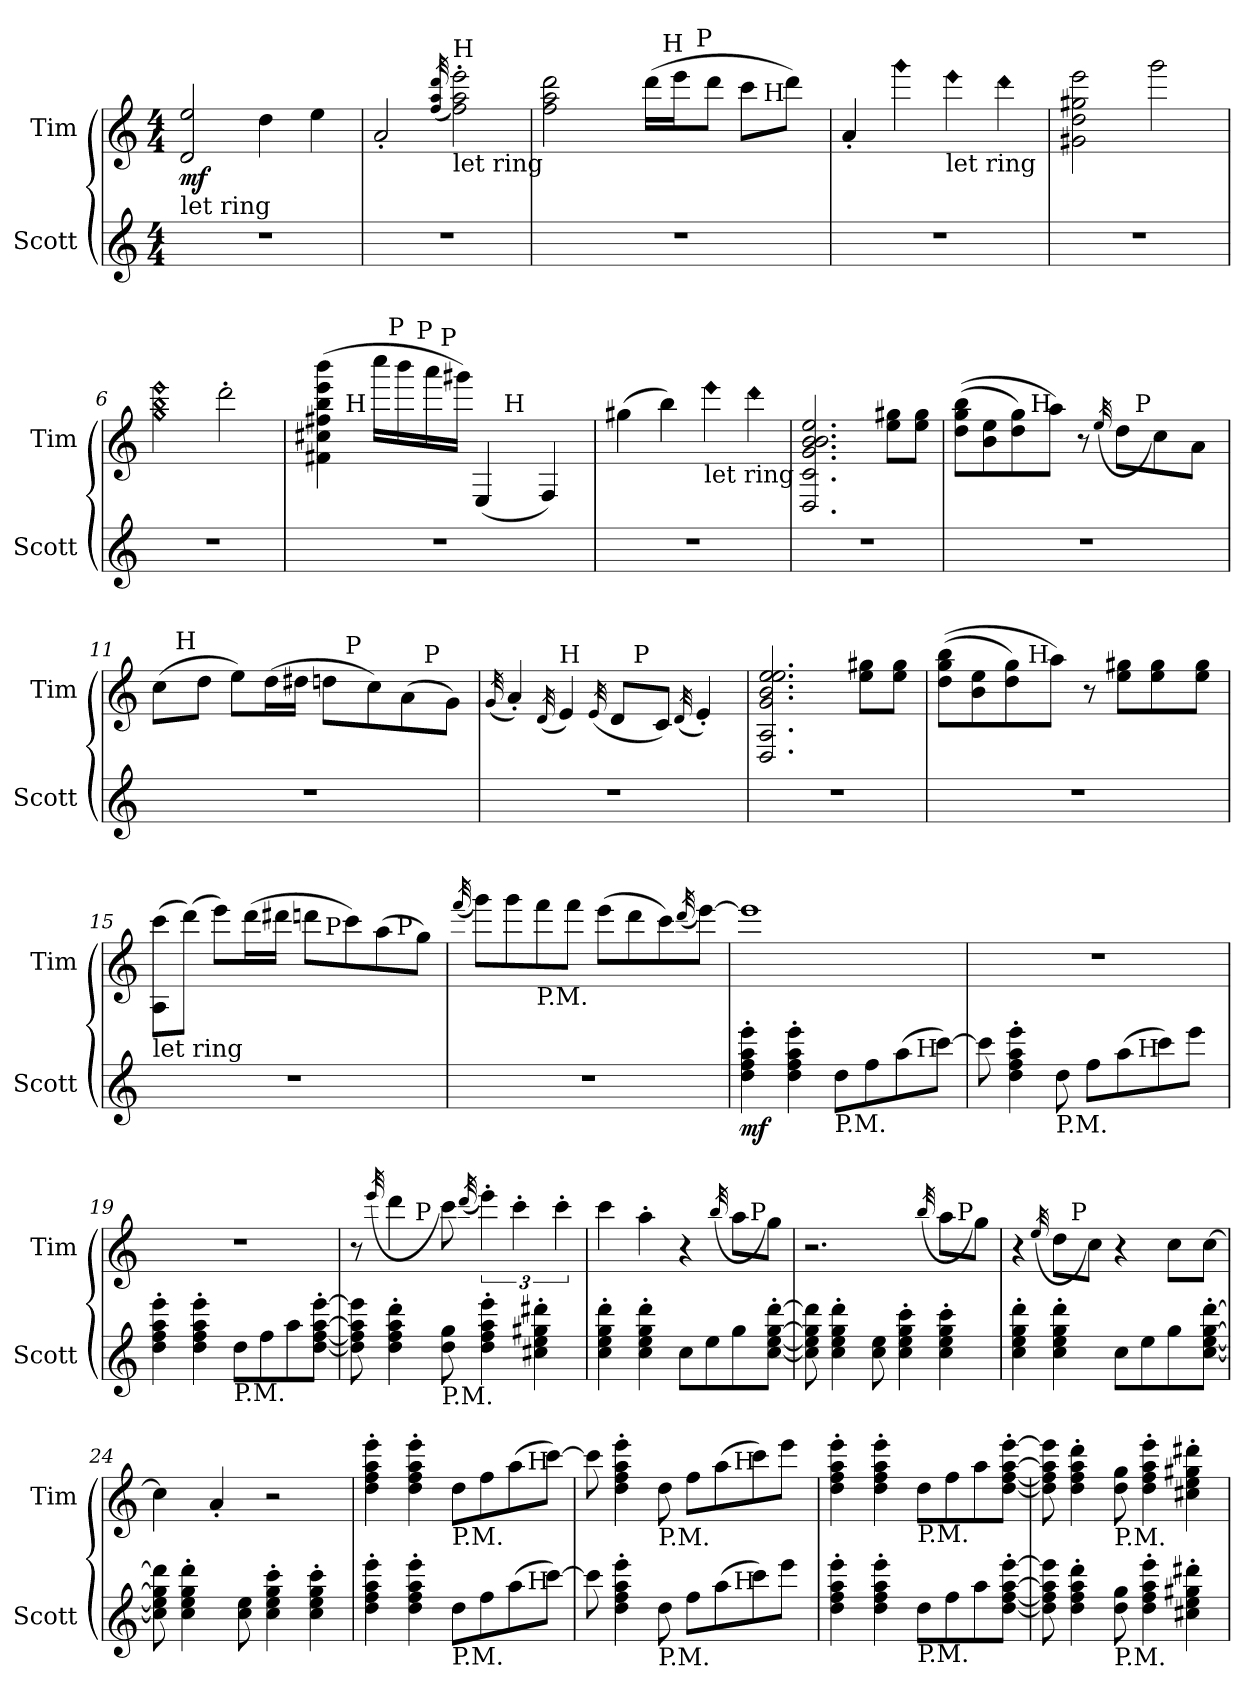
**kern	**dynam	**kern	**dynam
*part2	*part2	*part1	*part1
*staff2	*staff2	*staff1	*staff1
*I"Scott	*	*I"Tim	*
*I'Scott	*	*I'Tim	*
*clefG2	*	*clefG2	*
*ITrd7c12	*	*ITrd7c12	*
*k[]	*	*k[]	*
*C:	*	*C:	*
*M4/4	*	*M4/4	*
*MM192	*	*MM192	*
=1	=1	=1	=1
!	!	!LO:TX:b:t=let ring	!
!	!	!	!LO:DY:b
1r	.	2D/ 2e/	mf
.	.	4d\	.
.	.	4e\	.
=2	=2	=2	=2
1r	.	2A'/	.
.	.	(32qf/ 32qa/ 32qdd/	.
!	!	!LO:TX:a:t=H	!
!	!	!LO:TX:b:t=let ring	!
.	.	2f\' 2a\' 2ee\')	.
=3	=3	=3	=3
*	*	*^	*
*	*	*	*^	*
*	*	*	*	*^	*
1r	.	2f\ 2a\ 2dd\	3ryy	3ryy	2ryy	.
.	.	.	6ryy	6ryy	.	.
.	.	(16dd\LL	24ryy	12ryy	4ryy	.
!	!	!	!LO:TX:a:t=H	!	!	!
.	.	.	3ryy	.	.	.
.	.	16ee\J	.	.	.	.
.	.	.	.	48ryy	.	.
!	!	!	!	!LO:TX:a:t=P	!	!
.	.	.	.	3ryy	.	.
.	.	8dd\J	.	.	.	.
.	.	8cc\L	.	.	16ryy	.
!	!	!	!	!	!LO:TX:a:t=H	!
.	.	.	.	.	8.ryy	.
.	.	8dd\J)	12.ryy	.	.	.
.	.	.	.	24.ryy	.	.
*	*	*v	*v	*v	*v	*
=4	=4	=4	=4
1r	.	4A'/	.
!	!	!LO:N:head=diamond	!
.	.	4gg\	.
!	!	!LO:TX:b:t=let ring	!
!	!	!LO:N:head=diamond	!
.	.	4ee\	.
!	!	!LO:N:head=diamond	!
.	.	4dd\	.
=5	=5	=5	=5
1r	.	2G#X\ 2d\ 2g#X\ 2ee\	.
.	.	2gg\	.
=6	=6	=6	=6
!	!	!LO:N:n=1:head=diamond	!
!	!	!LO:N:n=2:head=diamond	!
!	!	!LO:N:n=3:head=diamond	!
1r	.	2g\ 2b\ 2ee\	.
.	.	2dd'\	.
!!LO:LB:g=z
=7	=7	=7	=7
*	*	*^	*
*	*	*	*^	*
*	*	*	*	*^	*
*	*	*	*	*	*^	*
*	*	*	*	*	*	*^	*
1r	.	(4F#X\ 4c#X\ 4f#X\ 4b\ 4ee\ 4bb\	8ryy	6..ryy	3ryy	3ryy	2ryy	.
!	!	!	!LO:TX:a:t=H	!	!	!	!	!
.	.	.	2..ryy	.	.	.	.	.
.	.	16ccc\LL	.	.	.	.	.	.
!	!	!	!	!LO:TX:a:t=P	!	!	!	!
.	.	.	.	3%2ryy	.	.	.	.
.	.	16bb\	.	.	.	.	.	.
.	.	.	.	.	48ryy	12ryy	.	.
!	!	!	!	!	!LO:TX:a:t=P	!	!	!
.	.	.	.	.	3ryy	.	.	.
.	.	16aa\	.	.	.	.	.	.
!	!	!	!	!	!	!LO:TX:a:t=P	!	!
.	.	.	.	.	.	3..ryy	.	.
.	.	16gg#X\JJ)	.	.	.	.	.	.
.	.	(4EE/	.	.	.	.	8ryy	.
!	!	!	!	!	!	!	!LO:TX:a:t=H	!
.	.	.	.	.	.	.	4.ryy	.
.	.	.	.	.	6...ryy	.	.	.
.	.	4FF/)	.	.	.	.	.	.
.	.	.	.	24ryy	.	.	.	.
*	*	*v	*v	*v	*v	*v	*v	*
=8	=8	=8	=8
1r	.	(4g#X\	.
.	.	4b\)	.
!	!	!LO:TX:b:t=let ring	!
!	!	!LO:N:head=diamond	!
.	.	4ee\	.
!	!	!LO:N:head=diamond	!
.	.	4dd\	.
=9	=9	=9	=9
1r	.	2.DD/ 2.C/ 2.G/ 2.B/ 2.B/ 2.e/	.
.	.	8e\ 8g#X\L	.
.	.	8e\ 8g#\J	.
=10	=10	=10	=10
*	*	*^	*
*	*	*	*^	*
1r	.	((8d\ 8g\ 8b\L	4ryy	2ryy	.
.	.	8B\ 8e\	.	.	.
.	.	8d\ 8g\)	16ryy	.	.
!	!	!	!LO:TX:a:t=H	!	!
.	.	.	2ryy	.	.
.	.	8a\J)	.	.	.
.	.	8r	.	8.ryy	.
.	.	(32qe/	.	.	.
.	.	8d\L	.	.	.
!	!	!	!	!LO:TX:a:t=P	!
.	.	.	.	4ryy	.
.	.	8c\)	.	.	.
.	.	.	8.ryy	.	.
.	.	8A\J	.	.	.
.	.	.	.	16ryy	.
!!LO:LB:g=z
=11	=11	=11	=11	=11	=11
*	*	*	*	*^	*
1r	.	(8c\L	16ryy	2ryy	2ryy	.
!	!	!	!LO:TX:a:t=H	!	!	!
.	.	.	2...ryy	.	.	.
.	.	8d\J	.	.	.	.
.	.	8e\L)	.	.	.	.
.	.	(16d\L	.	.	.	.
.	.	16d#X\JJ	.	.	.	.
.	.	8dn\L	.	16ryy	4ryy	.
!	!	!	!	!LO:TX:a:t=P	!	!
.	.	.	.	4..ryy	.	.
.	.	8c\)	.	.	.	.
.	.	(8A\	.	.	16ryy	.
!	!	!	!	!	!LO:TX:a:t=P	!
.	.	.	.	.	8.ryy	.
.	.	8G\J)	.	.	.	.
*	*	*v	*v	*v	*v	*
=12	=12	=12	=12
.	.	(32qG/	.
!	!	!LO:TX:a:t=H	!
*	*	*^	*
1r	.	4A'/)	2ryy	.
.	.	(32qD/	.	.
!	!	!LO:TX:a:t=H	!	!
.	.	4E/)	.	.
.	.	(32qE/	.	.
.	.	8D/L	16ryy	.
!	!	!	!LO:TX:a:t=P	!
.	.	.	4..ryy	.
.	.	8C/J)	.	.
.	.	(32qD/	.	.
.	.	4E'/)	.	.
*	*	*v	*v	*
=13	=13	=13	=13
1r	.	2.DD/ 2.AA/ 2.G/ 2.B/ 2.e/ 2.e/	.
.	.	8e\ 8g#X\L	.
.	.	8e\ 8g#\J	.
=14	=14	=14	=14
*	*	*^	*
1r	.	((8d\ 8g\ 8b\L	4ryy	.
.	.	8B\ 8e\	.	.
.	.	8d\ 8g\)	16ryy	.
!	!	!	!LO:TX:a:t=H	!
.	.	.	2ryy	.
.	.	8a\J)	.	.
.	.	8r	.	.
.	.	8e\ 8g#X\L	.	.
.	.	8e\ 8g#\	.	.
.	.	.	8.ryy	.
.	.	8e\ 8g#\J	.	.
!!LO:LB:g=z
=15	=15	=15	=15	=15
!	!	!LO:TX:b:t=let ring	!	!
*	*	*	*^	*
1r	.	(8AA\ 8cc\L	2ryy	2ryy	.
.	.	(8dd\J)	.	.	.
.	.	8ee\L)	.	.	.
.	.	(16dd\L	.	.	.
.	.	16dd#X\JJ	.	.	.
.	.	8ddn\L	16ryy	4ryy	.
!	!	!	!LO:TX:a:t=P	!	!
.	.	.	4..ryy	.	.
.	.	8cc\)	.	.	.
.	.	(8a\	.	16ryy	.
!	!	!	!	!LO:TX:a:t=P	!
.	.	.	.	8.ryy	.
.	.	8g\J)	.	.	.
*	*	*v	*v	*v	*
=16	=16	=16	=16
.	.	(32qff/	.
1r	.	8gg\L)	.
.	.	8gg\	.
!	!	!LO:TX:b:t=P.M.	!
.	.	8ff\	.
.	.	8ff\J	.
.	.	(8ee\L	.
.	.	8dd\	.
.	.	8cc\)	.
.	.	(32qdd/	.
.	.	[8ee\J)	.
=17	=17	=17	=17
!	!LO:DY:b	!	!
*^	*	*	*
4d\' 4f\' 4a\' 4ee\'	2ryy	mf	1ee]	.
4d\' 4f\' 4a\' 4ee\'	.	.	.	.
!LO:TX:b:t=P.M.	!	!	!	!
8d\L	4ryy	.	.	.
8f\	.	.	.	.
(8a\	16ryy	.	.	.
!	!LO:TX:a:t=H	!	!	!
.	8.ryy	.	.	.
[8cc\J)	.	.	.	.
!!LO:LB:g=z
=18	=18	=18	=18	=18
8cc\]	2ryy	.	1r	.
4d\' 4f\' 4a\' 4ee\'	.	.	.	.
!LO:TX:b:t=P.M.	!	!	!	!
8d\	.	.	.	.
8f\L	8.ryy	.	.	.
(8a\	.	.	.	.
!	!LO:TX:a:t=H	!	!	!
.	4ryy	.	.	.
8cc\)	.	.	.	.
8ee\J	.	.	.	.
.	16ryy	.	.	.
*v	*v	*	*	*
=19	=19	=19	=19
4d\' 4f\' 4a\' 4ee\'	.	1r	.
4d\' 4f\' 4a\' 4ee\'	.	.	.
!LO:TX:b:t=P.M.	!	!	!
8d\L	.	.	.
8f\	.	.	.
8a\	.	.	.
[8d\' [8f\' [8a\' [8ee\'J	.	.	.
=20	=20	=20	=20
*	*	*^	*
8d\] 8f\] 8a\] 8ee\]	.	8r	4ryy	.
.	.	(32qee/	.	.
4d\' 4f\' 4a\' 4dd\'	.	4dd\	.	.
!	!	!	!LO:TX:a:t=P	!
.	.	.	2.ryy	.
!LO:TX:b:t=P.M.	!	!	!	!
8d\ 8g\	.	8cc\)	.	.
.	.	(32qdd/	.	.
4d\' 4f\' 4a\' 4ee\'	.	6ee'\)	.	.
.	.	6cc'\	.	.
4c#X\' 4e\' 4g#X\' 4dd#X\'	.	.	.	.
.	.	6cc'\	.	.
=21	=21	=21	=21	=21
4c\' 4e\' 4g\' 4dd\'	.	4cc\	2ryy	.
4c\' 4e\' 4g\' 4dd\'	.	4a'\	.	.
8c\L	.	4r	4ryy	.
8e\	.	.	.	.
.	.	(32qb/	.	.
8g\	.	8a\L	16ryy	.
!	!	!	!LO:TX:a:t=P	!
.	.	.	8.ryy	.
[8c\' [8e\' [8g\' [8dd\'J	.	8g\J)	.	.
=22	=22	=22	=22	=22
8c\] 8e\] 8g\] 8dd\]	.	2.r	2ryy	.
4c\' 4e\' 4g\' 4dd\'	.	.	.	.
8c\ 8e\	.	.	.	.
4c\' 4e\' 4g\' 4cc\'	.	.	4ryy	.
.	.	(32qb/	.	.
4c\' 4e\' 4g\' 4cc\'	.	8a\L	16ryy	.
!	!	!	!LO:TX:a:t=P	!
.	.	.	8.ryy	.
.	.	8g\J)	.	.
!!LO:PB:g=z	!!
=23	=23	=23	=23	=23
4c\' 4e\' 4g\' 4dd\'	.	4r	4ryy	.
.	.	(32qe/	.	.
4c\' 4e\' 4g\' 4dd\'	.	8d\L	16ryy	.
!	!	!	!LO:TX:a:t=P	!
.	.	.	2ryy	.
.	.	8c\J)	.	.
8c\L	.	4r	.	.
8e\	.	.	.	.
8g\	.	8c\L	.	.
.	.	.	8.ryy	.
[8c\' [8e\' [8g\' [8dd\'J	.	[8c\J	.	.
*	*	*v	*v	*
=24	=24	=24	=24
8c\] 8e\] 8g\] 8dd\]	.	4c\]	.
4c\' 4e\' 4g\' 4dd\'	.	.	.
.	.	4A'/	.
8c\ 8e\	.	.	.
4c\' 4e\' 4g\' 4cc\'	.	2r	.
4c\' 4e\' 4g\' 4cc\'	.	.	.
=25	=25	=25	=25
*^	*	*^	*
4d\' 4f\' 4a\' 4ee\'	2ryy	.	4d\' 4f\' 4a\' 4ee\'	2ryy	.
4d\' 4f\' 4a\' 4ee\'	.	.	4d\' 4f\' 4a\' 4ee\'	.	.
!	!	!	!LO:TX:b:t=P.M.	!	!
!LO:TX:b:t=P.M.	!	!	!	!	!
8d\L	4ryy	.	8d\L	4ryy	.
8f\	.	.	8f\	.	.
(8a\	16ryy	.	(8a\	16ryy	.
!	!	!	!	!LO:TX:a:t=H	!
!	!LO:TX:a:t=H	!	!	!	!
.	8.ryy	.	.	8.ryy	.
[8cc\J)	.	.	[8cc\J)	.	.
=26	=26	=26	=26	=26	=26
8cc\]	2ryy	.	8cc\]	2ryy	.
4d\' 4f\' 4a\' 4ee\'	.	.	4d\' 4f\' 4a\' 4ee\'	.	.
!	!	!	!LO:TX:b:t=P.M.	!	!
!LO:TX:b:t=P.M.	!	!	!	!	!
8d\	.	.	8d\	.	.
8f\L	8.ryy	.	8f\L	8.ryy	.
(8a\	.	.	(8a\	.	.
!	!	!	!	!LO:TX:a:t=H	!
!	!LO:TX:a:t=H	!	!	!	!
.	4ryy	.	.	4ryy	.
8cc\)	.	.	8cc\)	.	.
8ee\J	.	.	8ee\J	.	.
.	16ryy	.	.	16ryy	.
*v	*v	*	*	*	*
*	*	*v	*v	*
=27	=27	=27	=27
4d\' 4f\' 4a\' 4ee\'	.	4d\' 4f\' 4a\' 4ee\'	.
4d\' 4f\' 4a\' 4ee\'	.	4d\' 4f\' 4a\' 4ee\'	.
!	!	!LO:TX:b:t=P.M.	!
!LO:TX:b:t=P.M.	!	!	!
8d\L	.	8d\L	.
8f\	.	8f\	.
8a\	.	8a\	.
[8d\' [8f\' [8a\' [8ee\'J	.	[8d\' [8f\' [8a\' [8ee\'J	.
!!LO:LB:g=z
=28	=28	=28	=28
8d\] 8f\] 8a\] 8ee\]	.	8d\] 8f\] 8a\] 8ee\]	.
4d\' 4f\' 4a\' 4dd\'	.	4d\' 4f\' 4a\' 4dd\'	.
!	!	!LO:TX:b:t=P.M.	!
!LO:TX:b:t=P.M.	!	!	!
8d\ 8g\	.	8d\ 8g\	.
4d\' 4f\' 4a\' 4ee\'	.	4d\' 4f\' 4a\' 4ee\'	.
4c#X\' 4e\' 4g#X\' 4dd#X\'	.	4c#X\' 4e\' 4g#X\' 4dd#X\'	.
=	=	=	=
*-	*-	*-	*-
